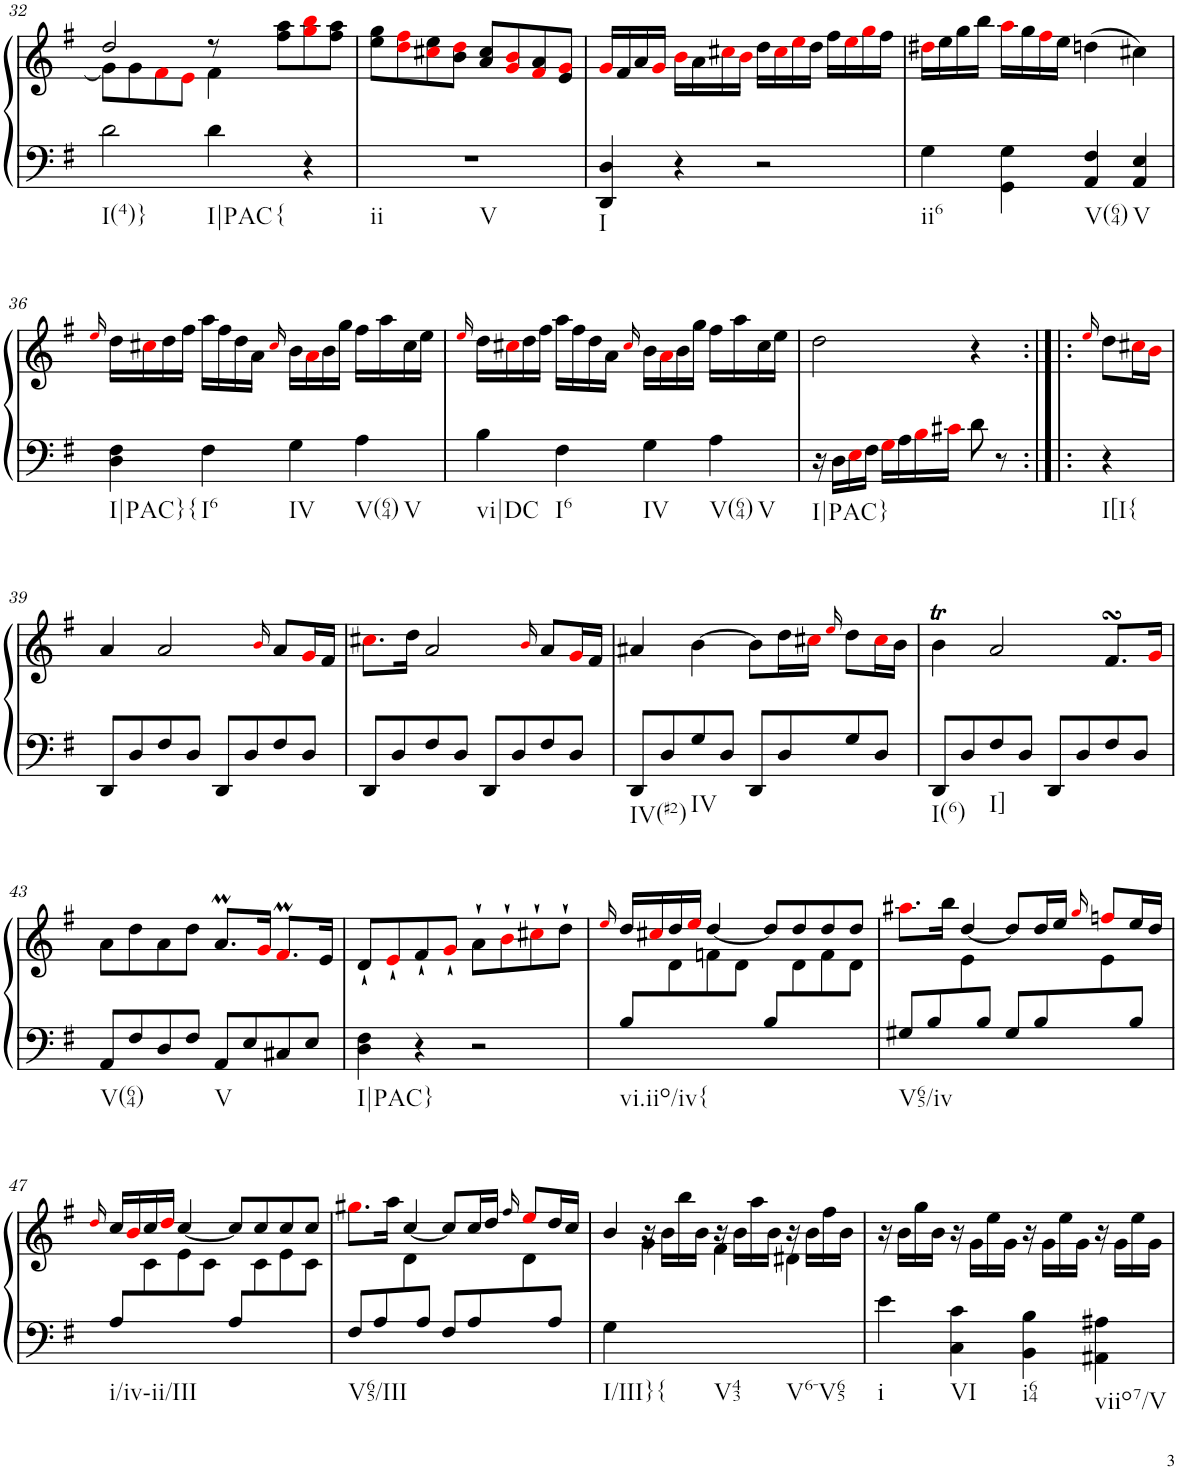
**kern	**kern
*part1	*part1
*staff2	*staff1
*I"Piano	*
*I'Pno.	*
!!LO:PB:g=z
*clefF4	*clefG2
*k[f#]	*k[f#]
*M4/4	*M4/4
*met(c)	*met(c)
=32	=32
*	*^
!LO:TX:b:t=I(4)}	!	!
2d\	2dd/	8g\L]
.	.	8g\
.	.	8f#i\
.	.	8ei\J
!LO:TX:b:t=I|PAC	!	!
!LO:TX:b:t={	!	!
4d\	8r	4f#\
.	8ff#\ 8aa\L	.
4r	8ggi\ 8bbi\	4ryy
.	8ff#\ 8aa\J	.
*	*v	*v
=33	=33
!LO:TX:b:t=ii	!
!LO:TX:b:t=V	!
1r	8ee\ 8gg\L
.	8ddi\ 8ff#i\
.	8cc#Xi\ 8ee\
.	8b\ 8ddi\J
.	8a/ 8cc#/L
.	8gi/ 8bi/
.	8f#i/ 8a/
.	8e/ 8gi/J
=34	=34
!LO:TX:b:t=I	!
4DD/ 4D/	16gi/LL
.	16f#/
.	16a/
.	16gi/JJ
4r	16bi\LL
.	16a\
.	16cc#Xi\
.	16bi\JJ
2r	16dd\LL
.	16cc#i\
.	16eei\
.	16dd\JJ
.	16ff#\LL
.	16eei\
.	16ggi\
.	16ff#\JJ
=35	=35
!LO:TX:b:t=ii6	!
4G\	16dd#Xi\LL
.	16ee\
.	16gg\
.	16bb\JJ
4GG\ 4G\	16aai\LL
.	16gg\
.	16ff#i\
.	16ee\JJ
!LO:TX:b:t=V(64)	!
4AA/ 4F#/	(4ddn\
!LO:TX:b:t=V	!
4AA/ 4E/	4cc#X\)
!!LO:LB:g=z
=36	=36
.	16qeei/
!LO:TX:b:t=I|PAC}{	!
4D\ 4F#\	16dd\LL
.	16cc#Xi\
.	16dd\
.	16ff#\JJ
!LO:TX:b:t=I6	!
4F#\	16aa\LL
.	16ff#\
.	16dd\
.	16a\JJ
.	16qcc#i/
!LO:TX:b:t=IV	!
4G\	16b\LL
.	16ai\
.	16b\
.	16gg\JJ
!LO:TX:b:t=V(64)	!
!LO:TX:b:t=V	!
4A\	16ff#\LL
.	16aa\
.	16cc#\
.	16ee\JJ
=37	=37
.	16qeei/
!LO:TX:b:t=vi|DC	!
4B\	16dd\LL
.	16cc#Xi\
.	16dd\
.	16ff#\JJ
!LO:TX:b:t=I6	!
4F#\	16aa\LL
.	16ff#\
.	16dd\
.	16a\JJ
.	16qcc#i/
!LO:TX:b:t=IV	!
4G\	16b\LL
.	16ai\
.	16b\
.	16gg\JJ
!LO:TX:b:t=V(64)	!
!LO:TX:b:t=V	!
4A\	16ff#\LL
.	16aa\
.	16cc#\
.	16ee\JJ
=38	=38
!LO:TX:b:t=I|PAC}	!
16r	2dd\
16D\LL	.
16Ei\	.
16F#\JJ	.
16Gi\LL	.
16A\	.
16Bi\	.
16c#Xi\JJ	.
8d\	4r
8r	.
=38X1:|!|:	=38X1:|!|:
.	16qeei/
!LO:TX:b:t=I[I{	!
4r	8dd\L
.	16cc#Xi\L
.	16bi\JJ
!!LO:LB:g=z
=39	=39
8DD/L	4a/
8D/	.
8F#/	2a/
8D/J	.
8DD/L	.
8D/	.
.	16qbi/
8F#/	8a/L
8D/J	16gi/L
.	16f#/JJ
=40	=40
8DD/L	8.cc#Xi\L
8D/	.
.	16dd\Jk
8F#/	2a/
8D/J	.
8DD/L	.
8D/	.
.	16qbi/
8F#/	8a/L
8D/J	16gi/L
.	16f#/JJ
=41	=41
!LO:TX:b:t=IV(#2)	!
8DD/L	4a#X/
8D/	.
!LO:TX:b:t=IV	!
8G/	[4b\
8D/J	.
8DD/L	8b\L]
8D/	16dd\L
.	16cc#Xi\JJ
.	16qeei/
8G/	8dd\L
8D/J	16cc#i\L
.	16b\JJ
=42	=42
!LO:TX:b:t=I(6)	!
8DD/L	4bt\
8D/	.
!LO:TX:b:t=I]	!
8F#/	2a/
8D/J	.
8DD/L	.
8D/	.
8F#/	8.f#sSsS/L
8D/J	.
.	16gi/Jk
!!LO:LB:g=z
=43	=43
!LO:TX:b:t=V(64)	!
8AA/L	8a\L
8F#/	8dd\
8D/	8a\
8F#/J	8dd\J
!LO:TX:b:t=V	!
8AA/L	8.aM/L
8E/	.
.	16gi/Jk
8C#X/	8.f#mi/L
8E/J	.
.	16e/Jk
=44	=44
!LO:TX:b:t=I|PAC}	!
4D\ 4F#\	8d`/L
.	8e`i/
4r	8f#`/
.	8g`i/J
2r	8a`\L
.	8b`i\
.	8cc#X`i\
.	8dd`\J
=45	=45
.	16qeei/
*	*^
!LO:TX:b:t=vi.iio/iv{	!	!
8B/L	16dd/LL	8ryy
.	16cc#Xi/	.
4.ryy	16dd/	8d\
.	16eei/JJ	.
.	[4dd/	8fn\
.	.	8d\J
8B/L	8dd/L]	8ryy
4.ryy	8dd/	8d\
.	8dd/	8f\
.	8dd/J	8d\J
=46	=46	=46
!LO:TX:b:t=V65/iv	!	!
8G#X/L	8.aa#Xi\L	4ryy
8B/	.	.
.	16bb\Jk	.
8ryy	[4dd/	8e\
8B/J	.	4.ryy
8G#/L	8dd/L]	.
8B/	16dd/L	.
.	16ee/JJ	.
.	16qggi/	.
8ryy	8ffni/L	8e\
8B/J	16ee/L	8ryy
.	16dd/JJ	.
!!LO:LB:g=z	!!
=47	=47	=47
.	16qddi/	.
!LO:TX:b:t=i/iv-ii/III	!	!
8A/L	16cc/LL	8ryy
.	16bi/	.
4.ryy	16cc/	8c\
.	16ddi/JJ	.
.	[4cc/	8e\
.	.	8c\J
8A/L	8cc/L]	8ryy
4.ryy	8cc/	8c\
.	8cc/	8e\
.	8cc/J	8c\J
=48	=48	=48
!LO:TX:b:t=V65/III	!	!
8F#/L	8.gg#Xi\L	4ryy
8A/	.	.
.	16aa\Jk	.
8ryy	[4cc/	8d\
8A/J	.	4.ryy
8F#/L	8cc/L]	.
8A/	16cc/L	.
.	16dd/JJ	.
.	16qff#/	.
8ryy	8eei/L	8d\
8A/J	16dd/L	8ryy
.	16cc/JJ	.
=49	=49	=49
!LO:TX:b:t=I/III}{	!	!
4G\	4b/	4ryy
4ryy	16r	4g\
.	16b\LL	.
.	16bb\	.
.	16b\JJ	.
!LO:TX:b:t=V43	!	!
4ryy	16r	4f#\
.	16b\LL	.
.	16aa\	.
.	16b\JJ	.
!LO:TX:b:t=V6-V65	!	!
4ryy	16r	4d#X\
.	16b\LL	.
.	16ff#\	.
.	16b\JJ	.
*	*v	*v
=50	=50
!LO:TX:b:t=i	!
4e\	16r
.	16b\LL
.	16gg\
.	16b\JJ
!LO:TX:b:t=VI	!
4C\ 4c\	16r
.	16g\LL
.	16ee\
.	16g\JJ
!LO:TX:b:t=i64	!
4BB\ 4B\	16r
.	16g\LL
.	16ee\
.	16g\JJ
!LO:TX:b:t=viio7/V	!
4AA#X\ 4A#X\	16r
.	16g\LL
.	16ee\
.	16g\JJ
=	=
*-	*-
